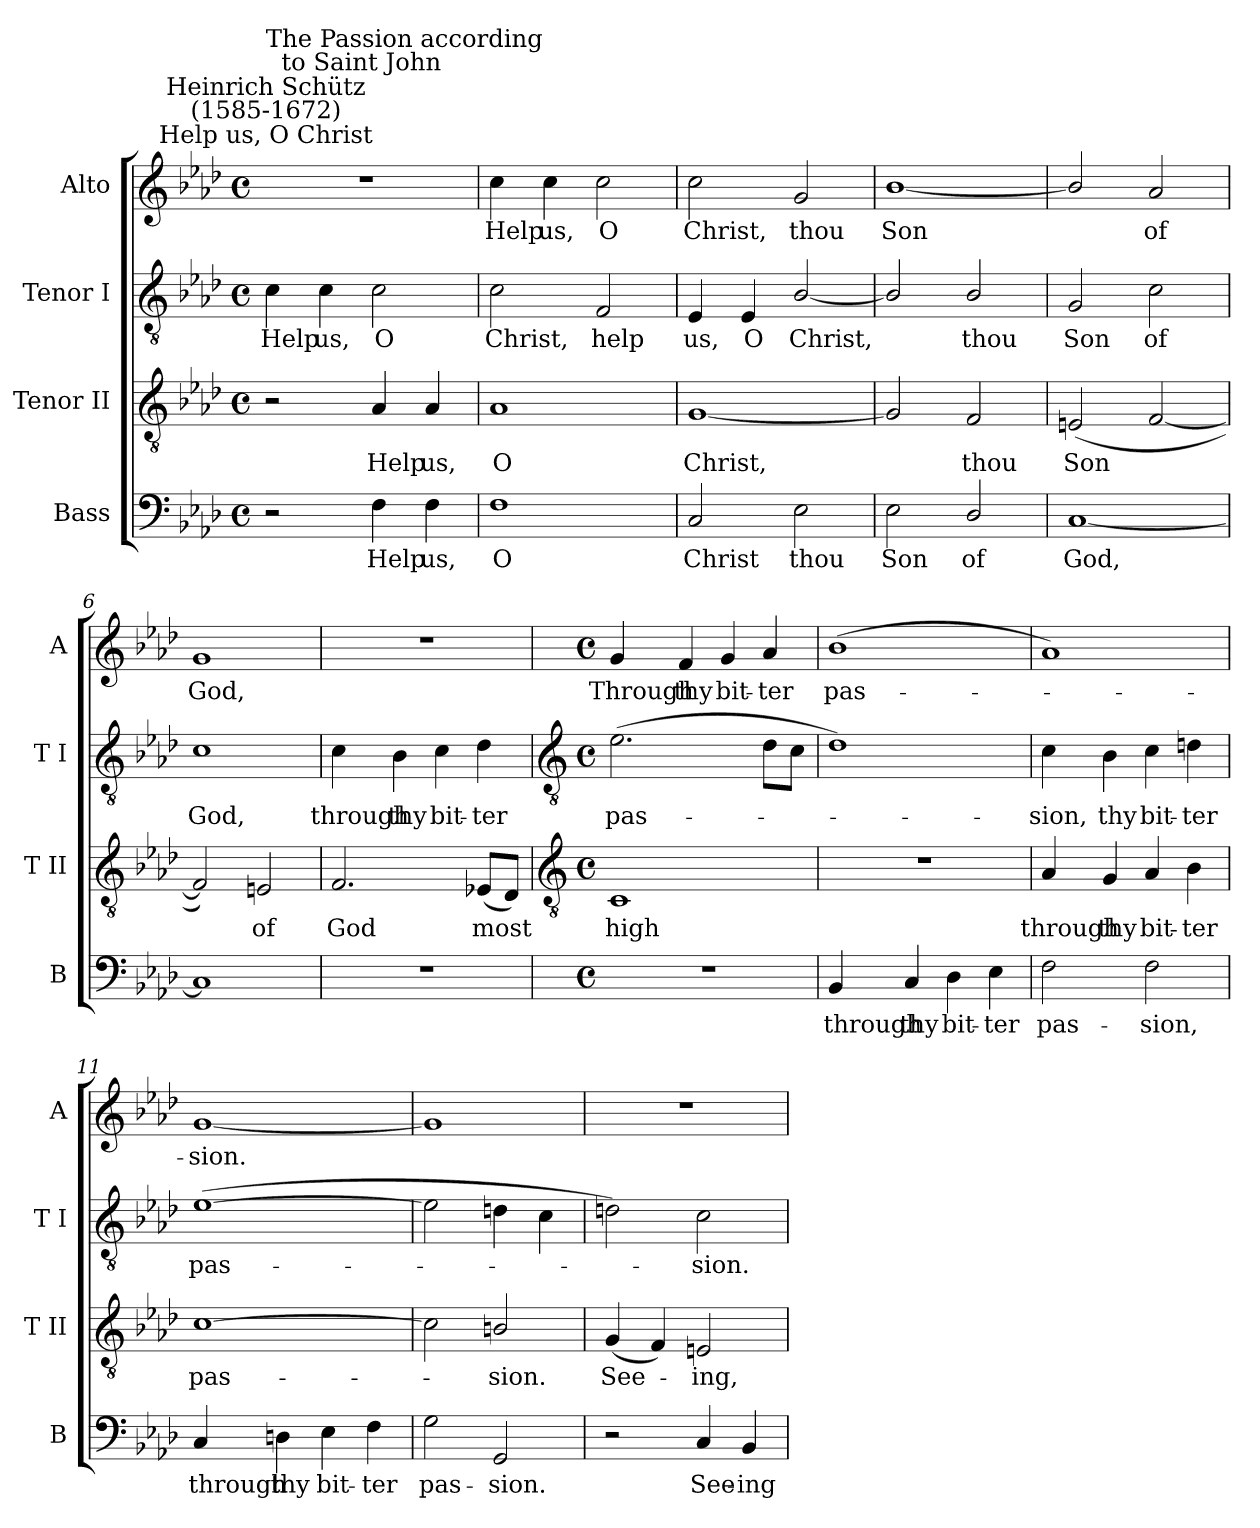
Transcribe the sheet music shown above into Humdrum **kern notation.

**kern	**text	**kern	**text	**kern	**text	**kern	**text
*part4	*part4	*part3	*part3	*part2	*part2	*part1	*part1
*staff4	*staff4	*staff3	*staff3	*staff2	*staff2	*staff1	*staff1
*I"Bass	*	*I"Tenor II	*	*I"Tenor I	*	*I"Alto	*
*I'B	*	*I'T II	*	*I'T I	*	*I'A	*
*clefF4	*	*clefGv2	*	*clefGv2	*	*clefG2	*
*k[b-e-a-d-]	*	*k[b-e-a-d-]	*	*k[b-e-a-d-]	*	*k[b-e-a-d-]	*
*A-:	*	*A-:	*	*A-:	*	*A-:	*
*M4/4	*	*M4/4	*	*M4/4	*	*M4/4	*
*met(c)	*	*met(c)	*	*met(c)	*	*met(c)	*
=1	=1	=1	=1	=1	=1	=1	=1
!	!	!	!	!	!	!LO:TX:a:cj:t=Help us, O Christ	!
!	!	!	!	!	!	!LO:TX:a:cj:t=Heinrich Schütz\n(1585-1672)	!
!	!	!	!	!	!	!LO:TX:a:t=The Passion according \n      to Saint John	!
!	!	!	!	!	!LO:LY:b	!	!
2r	.	2r	.	4c	Help	1r	.
!	!	!	!	!	!LO:LY:b	!	!
.	.	.	.	4c	us,	.	.
!	!LO:LY:b	!	!LO:LY:b	!	!LO:LY:b	!	!
4F	Help	4A-	Help	2c	O	.	.
!	!LO:LY:b	!	!LO:LY:b	!	!	!	!
4F	us,	4A-	us,	.	.	.	.
=2	=2	=2	=2	=2	=2	=2	=2
!	!LO:LY:b	!	!LO:LY:b	!	!LO:LY:b	!	!LO:LY:b
1F	O	1A-	O	2c	Christ,	4cc	Help
!	!	!	!	!	!	!	!LO:LY:b
.	.	.	.	.	.	4cc	us,
!	!	!	!	!	!LO:LY:b	!	!LO:LY:b
.	.	.	.	2F	help	2cc	O
=3	=3	=3	=3	=3	=3	=3	=3
!	!LO:LY:b	!	!LO:LY:b	!	!LO:LY:b	!	!LO:LY:b
2C	Christ	[1G	Christ,	4E-	us,	2cc	Christ,
!	!	!	!	!	!LO:LY:b	!	!
.	.	.	.	4E-	O	.	.
!	!LO:LY:b	!	!	!	!LO:LY:b	!	!LO:LY:b
2E-	thou	.	.	[2B-/	Christ,	2g	thou
=4	=4	=4	=4	=4	=4	=4	=4
!	!LO:LY:b	!	!	!	!	!	!LO:LY:b
2E-	Son	2G]	.	2B-/]	.	[1b-/	Son
!	!LO:LY:b	!	!LO:LY:b	!	!LO:LY:b	!	!
2D-/	of	2F	thou	2B-/	thou	.	.
=5	=5	=5	=5	=5	=5	=5	=5
!	!LO:LY:b	!	!LO:LY:b	!	!LO:LY:b	!	!
[1C	God,	(<2En	Son	2G	Son	2b-/]	.
!	!	!	!	!	!LO:LY:b	!	!LO:LY:b
.	.	[2F	.	2c	of	2a-	of
=6	=6	=6	=6	=6	=6	=6	=6
!	!	!	!	!	!LO:LY:b	!	!LO:LY:b
1C]	.	2F])	.	1c	God,	1g	God,
!	!	!	!LO:LY:b	!	!	!	!
.	.	2En	of	.	.	.	.
=7	=7	=7	=7	=7	=7	=7	=7
!	!	!	!LO:LY:b	!	!LO:LY:b	!	!
1r	.	2.F	God	4c	through	1r	.
!	!	!	!	!	!LO:LY:b	!	!
.	.	.	.	4B-	thy	.	.
!	!	!	!	!	!LO:LY:b	!	!
.	.	.	.	4c	bit-	.	.
!	!	!	!LO:LY:b	!	!LO:LY:b	!	!
.	.	(<8E-XL	most	4d-	-ter	.	.
.	.	8D-J)	.	.	.	.	.
!!LO:LB:g=z
=8	=8	=8	=8	=8	=8	=8	=8
*	*	*clefGv2	*	*clefGv2	*	*	*
*M4/4	*	*M4/4	*	*M4/4	*	*M4/4	*
*met(c)	*	*met(c)	*	*met(c)	*	*met(c)	*
!	!	!	!LO:LY:b	!	!LO:LY:b	!	!LO:LY:b
1r	.	1C	high	(>2.e-	pas-	4g	Through
!	!	!	!	!	!	!	!LO:LY:b
.	.	.	.	.	.	4f	thy
!	!	!	!	!	!	!	!LO:LY:b
.	.	.	.	.	.	4g	bit-
!	!	!	!	!	!	!	!LO:LY:b
.	.	.	.	8d-L	.	4a-	-ter
.	.	.	.	8cJ	.	.	.
=9	=9	=9	=9	=9	=9	=9	=9
!	!LO:LY:b	!	!	!	!	!	!LO:LY:b
4BB-	through	1r	.	1d-)	.	(<1b-	pas-
!	!LO:LY:b	!	!	!	!	!	!
4C	thy	.	.	.	.	.	.
!	!LO:LY:b	!	!	!	!	!	!
4D-	bit-	.	.	.	.	.	.
!	!LO:LY:b	!	!	!	!	!	!
4E-	-ter	.	.	.	.	.	.
=10	=10	=10	=10	=10	=10	=10	=10
!	!LO:LY:b	!	!LO:LY:b	!	!LO:LY:b	!	!
2F	pas-	4A-	through	4c	sion,	1a-)	.
!	!	!	!LO:LY:b	!	!LO:LY:b	!	!
.	.	4G	thy	4B-	thy	.	.
!	!LO:LY:b	!	!LO:LY:b	!	!LO:LY:b	!	!
2F	-sion,	4A-	bit-	4c	bit-	.	.
!	!	!	!LO:LY:b	!	!LO:LY:b	!	!
.	.	4B-	-ter	4dn	-ter	.	.
=11	=11	=11	=11	=11	=11	=11	=11
!	!LO:LY:b	!	!LO:LY:b	!	!LO:LY:b	!	!LO:LY:b
4C	through	[1c	pas-	(>[1e-	pas-	[1g	sion.
!	!LO:LY:b	!	!	!	!	!	!
4Dn	thy	.	.	.	.	.	.
!	!LO:LY:b	!	!	!	!	!	!
4E-	bit-	.	.	.	.	.	.
!	!LO:LY:b	!	!	!	!	!	!
4F	-ter	.	.	.	.	.	.
=12	=12	=12	=12	=12	=12	=12	=12
!	!LO:LY:b	!	!	!	!	!	!
2G	pas-	2c]	.	2e-]	.	1g]	.
!	!LO:LY:b	!	!LO:LY:b	!	!	!	!
2GG	-sion.	2Bn/	sion.	4dn	.	.	.
.	.	.	.	4c	.	.	.
=13	=13	=13	=13	=13	=13	=13	=13
!	!	!	!LO:LY:b	!	!	!	!
2r	.	(<4G	See-	2dn)	.	1r	.
.	.	4F)	.	.	.	.	.
!	!LO:LY:b	!	!LO:LY:b	!	!LO:LY:b	!	!
4C	See-	2En	ing,	2c	sion.	.	.
!	!LO:LY:b	!	!	!	!	!	!
4BB-	-ing	.	.	.	.	.	.
=	=	=	=	=	=	=	=
*-	*-	*-	*-	*-	*-	*-	*-
